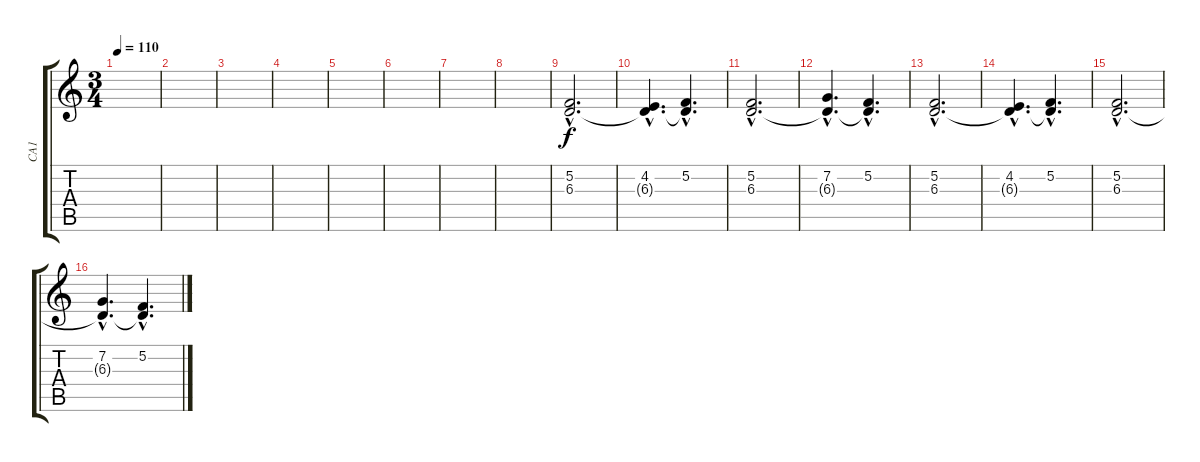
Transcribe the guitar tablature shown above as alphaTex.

\track ("CA1" "CA1") {instrument choiraahs}
\staff {score tabs}
\tuning (F4 C4 Ab3 Eb3 Bb2 F2) {hide}
\ts (3 4)
\tempo 110
\clef g2
\ks c
|
|
|
|
|
|
|
|
(5.2{hac} 6.3{hac}).2{d} |
(4.2{hac} 6.3{hac t}).4{d} (5.2{hac} 6.3{hac t}).4{d} |
(5.2{hac} 6.3{hac}).2{d} |
(7.2{hac} 6.3{hac t}).4{d} (5.2{hac} 6.3{hac t}).4{d} |
(5.2{hac} 6.3{hac}).2{d} |
(4.2{hac} 6.3{hac t}).4{d} (5.2{hac} 6.3{hac t}).4{d} |
(5.2{hac} 6.3{hac}).2{d} |
(7.2{hac} 6.3{hac t}).4{d} (5.2{hac} 6.3{hac t}).4{d}
